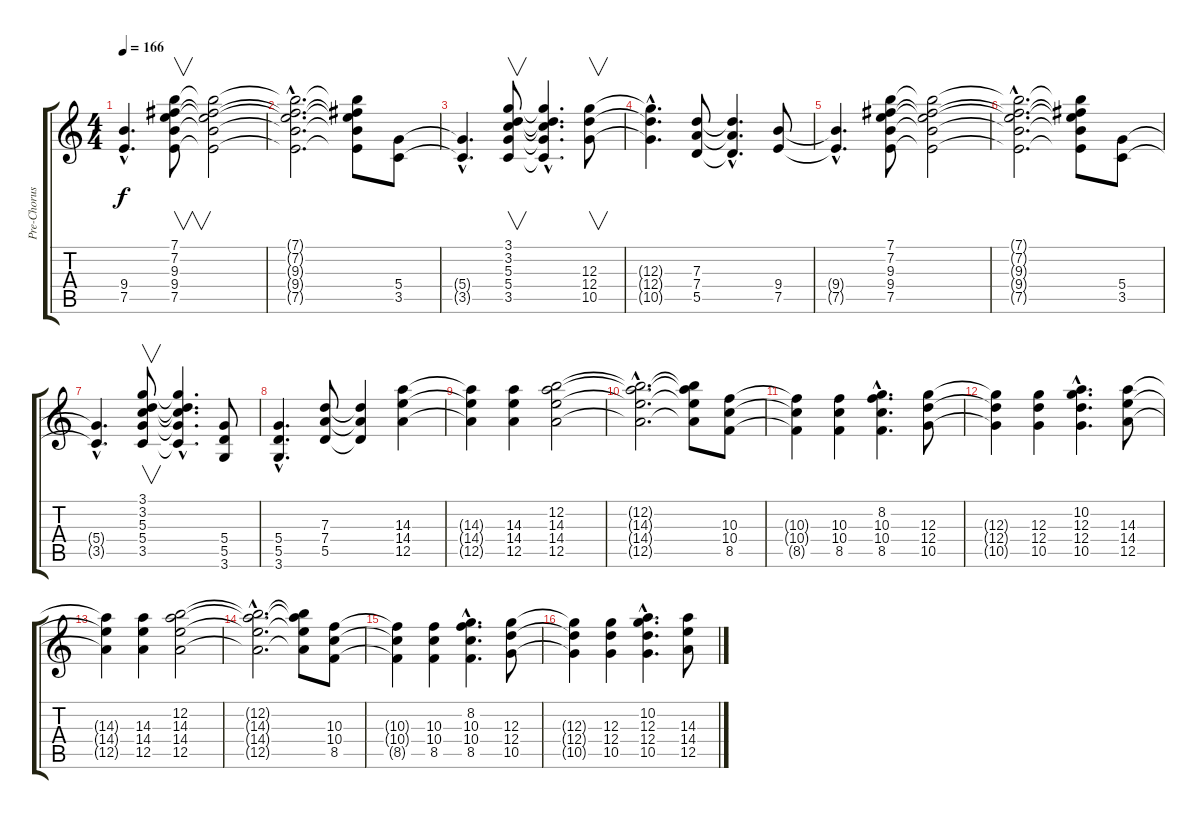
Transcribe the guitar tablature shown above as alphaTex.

\track ("Pre-Chorus & Rhythms (ac)" "Pre-Chorus") {instrument acousticguitarnylon}
\staff {score tabs}
\tuning (E4 B3 G3 D3 A2 E2) {hide}
\ts (4 4)
\tempo 166
\clef g2
\ks c
(9.4{hac t} 7.5{hac t}).4{d dy f} (7.1 7.2 9.3 9.4 7.5).8{v} (7.1{t} 7.2{t} 9.3{t} 9.4{t} 7.5{t}).2 |
(7.1{hac t} 7.2{hac t} 9.3{hac t} 9.4{hac t} 7.5{hac t}).2{d} (7.1{t} 7.2{t} 9.3{t} 9.4{t} 7.5{t}).8 (5.4 3.5).8 |
(5.4{hac t} 3.5{hac t}).4{d} (3.1 3.2 5.3 5.4 3.5).8{v} (3.1{hac t} 3.2{hac t} 5.3{hac t} 5.4{hac t} 3.5{hac t}).4{d} (12.3 12.4 10.5).8{v} |
(12.3{hac t} 12.4{hac t} 10.5{hac t}).4{d} (7.3 7.4 5.5).8 (7.3{hac t} 7.4{hac t} 5.5{hac t}).4{d} (9.4 7.5).8 |
(9.4{hac t} 7.5{hac t}).4{d} (7.1 7.2 9.3 9.4 7.5).8 (7.1{t} 7.2{t} 9.3{t} 9.4{t} 7.5{t}).2 |
(7.1{hac t} 7.2{hac t} 9.3{hac t} 9.4{hac t} 7.5{hac t}).2{d} (7.1{t} 7.2{t} 9.3{t} 9.4{t} 7.5{t}).8 (5.4 3.5).8 |
(5.4{hac t} 3.5{hac t}).4{d} (3.1 3.2 5.3 5.4 3.5).8{v} (3.1{hac t} 3.2{hac t} 5.3{hac t} 5.4{hac t} 3.5{hac t}).4{d} (5.4 5.5 3.6).8 |
(5.4{hac} 5.5{hac} 3.6{hac}).4{d} (7.3 7.4 5.5).8 (7.3{t} 7.4{t} 5.5{t}).4 (14.3 14.4 12.5).4 |
(14.3{t} 14.4{t} 12.5{t}).4 (14.3 14.4 12.5).4 (12.2 14.3 14.4 12.5).2 |
(12.2{hac t} 14.3{hac t} 14.4{hac t} 12.5{hac t}).2{d} (12.2{t} 14.3{t} 14.4{t} 12.5{t}).8 (10.3 10.4 8.5).8 |
(10.3{t} 10.4{t} 8.5{t}).4 (10.3 10.4 8.5).4 (8.2{hac} 10.3{hac} 10.4{hac} 8.5{hac}).4{d} (12.3 12.4 10.5).8 |
(12.3{t} 12.4{t} 10.5{t}).4 (12.3 12.4 10.5).4 (10.2{hac} 12.3{hac} 12.4{hac} 10.5{hac}).4{d} (14.3 14.4 12.5).8 |
(14.3{t} 14.4{t} 12.5{t}).4 (14.3 14.4 12.5).4 (12.2 14.3 14.4 12.5).2 |
(12.2{hac t} 14.3{hac t} 14.4{hac t} 12.5{hac t}).2{d} (12.2{t} 14.3{t} 14.4{t} 12.5{t}).8 (10.3 10.4 8.5).8 |
(10.3{t} 10.4{t} 8.5{t}).4 (10.3 10.4 8.5).4 (8.2{hac} 10.3{hac} 10.4{hac} 8.5{hac}).4{d} (12.3 12.4 10.5).8 |
(12.3{t} 12.4{t} 10.5{t}).4 (12.3 12.4 10.5).4 (10.2{hac} 12.3{hac} 12.4{hac} 10.5{hac}).4{d} (14.3 14.4 12.5).8
